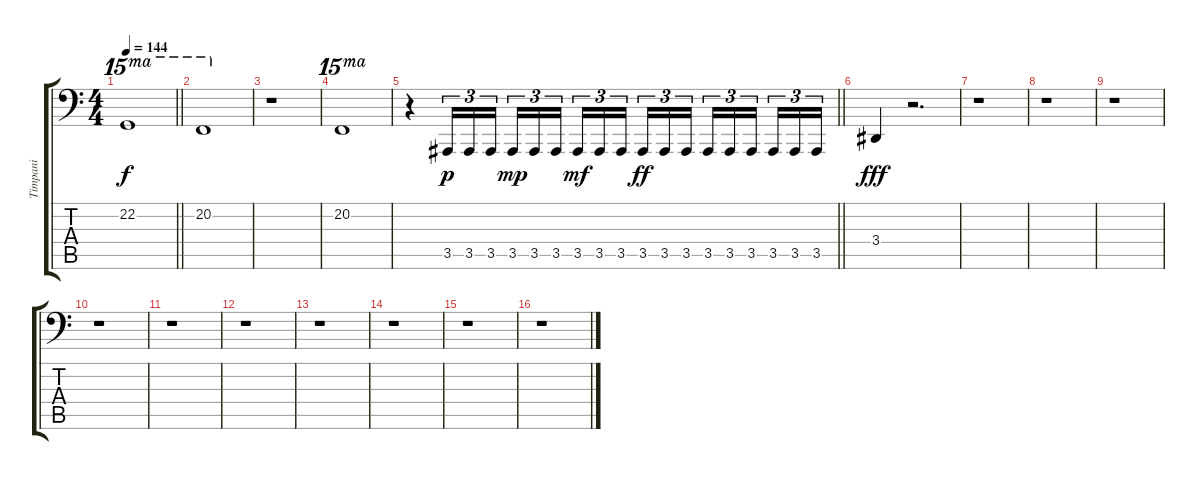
\track ("Timpani" "Timpani") {instrument timpani}
\staff {score tabs}
\tuning (D3 A2 F2 C2 G1 D1) {hide}
\ts (4 4)
\tempo 144
\clef f4
\barLineRight lightlight
\ks c
22.2.1{ot 15ma dy f} |
20.2.1{ot 15ma} |
r.1 |
20.2.1{ot 15ma} |
\barLineRight lightlight
r.4{instrument timpani} 3.5.16{tu (3 2) dy p} 3.5.16{tu (3 2)} 3.5.16{tu (3 2) beam splitsecondary} 3.5.16{tu (3 2) dy mp} 3.5.16{tu (3 2)} 3.5.16{tu (3 2)} 3.5.16{tu (3 2) dy mf} 3.5.16{tu (3 2)} 3.5.16{tu (3 2) beam splitsecondary} 3.5.16{tu (3 2) dy ff} 3.5.16{tu (3 2)} 3.5.16{tu (3 2)} 3.5.16{tu (3 2)} 3.5.16{tu (3 2)} 3.5.16{tu (3 2) beam splitsecondary} 3.5.16{tu (3 2)} 3.5.16{tu (3 2)} 3.5.16{tu (3 2)} |
3.4.4{dy fff} r.2{d} |
r.1 |
r.1 |
r.1 |
r.1 |
r.1 |
r.1 |
r.1 |
r.1 |
r.1 |
r.1
